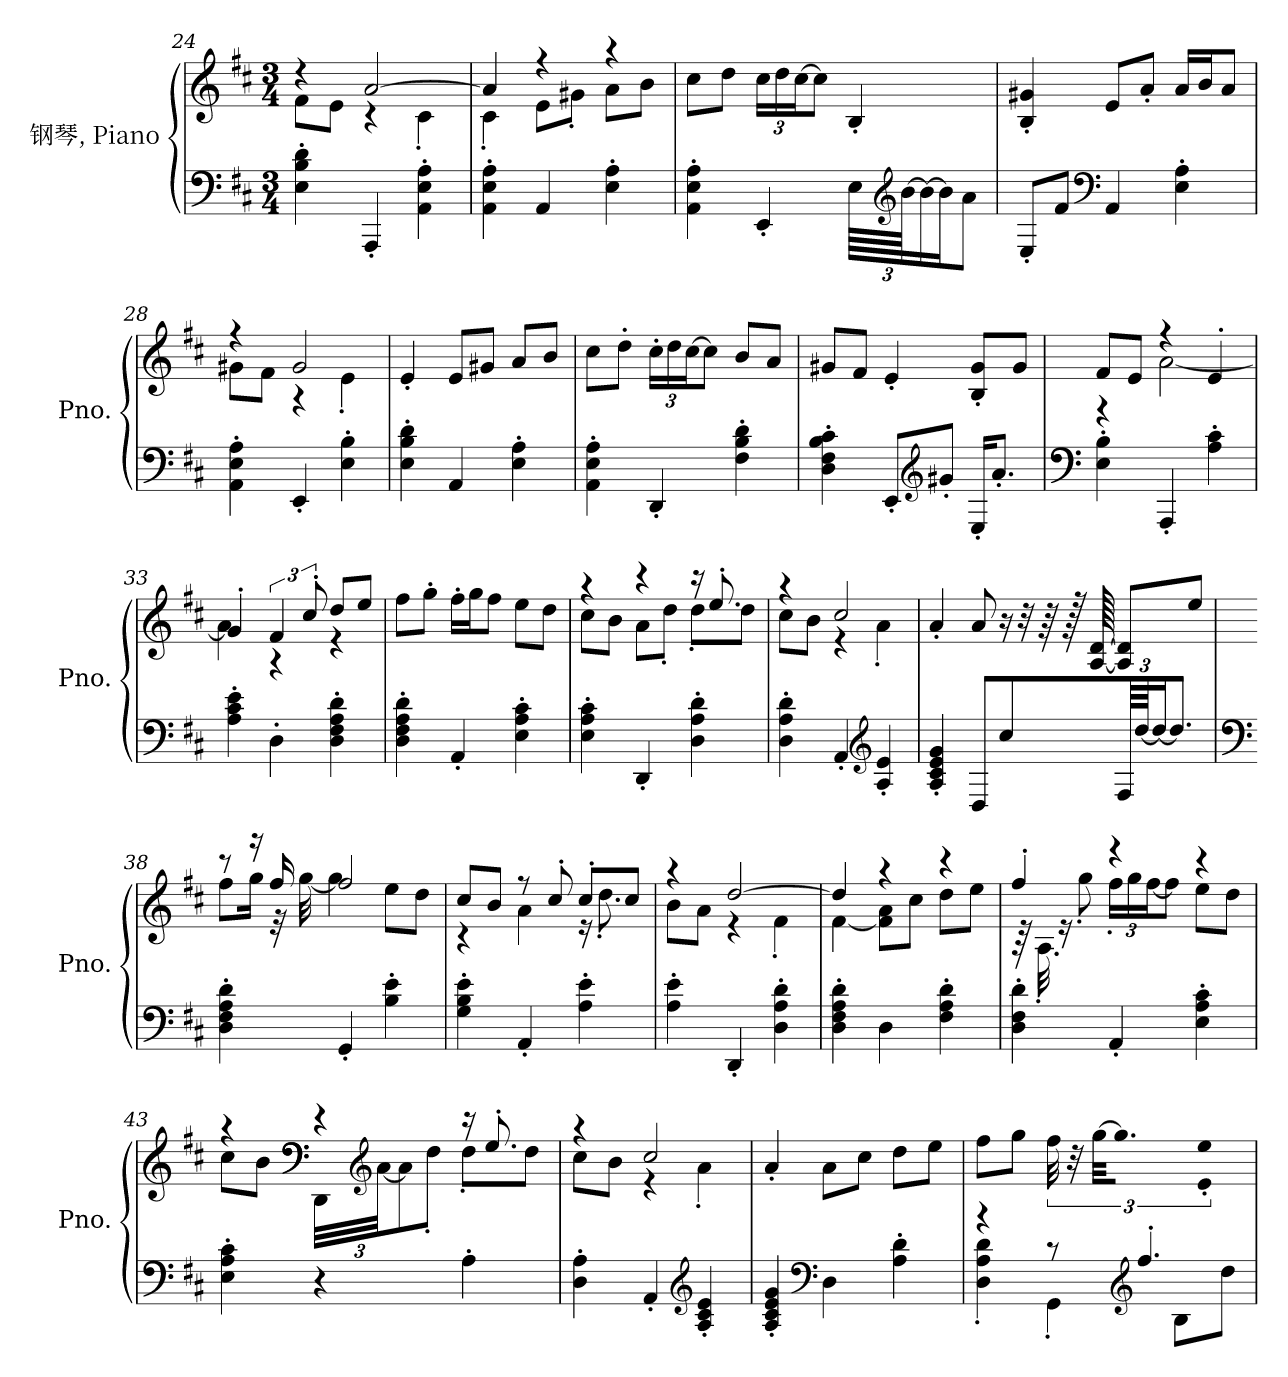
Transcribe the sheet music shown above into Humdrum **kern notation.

**kern	**kern
*part1	*part1
*staff2	*staff1
*I"钢琴, Piano	*
*I'Pno.	*
*clefF4	*clefG2
*k[f#c#]	*k[f#c#]
*M3/4	*M3/4
=24	=24
*	*^
4E\' 4B\' 4d\'	4r	8f#\L
.	.	8e\J
4AAA'/	[2a/	4r
4AA\' 4E\' 4A\'	.	4c#'\
=25	=25	=25
4AA\' 4E\' 4A\'	4a/]	4c#'\
4AA/	4r	8e\L
.	.	8g#X'\J
4E\' 4A\'	4r	8a\L
.	.	8b\J
*	*v	*v
!!LO:LB:g=z
=26	=26
4AA\' 4E\' 4A\'	8cc#\L
.	8dd\J
*	*Xbrackettup
4EE'/	24cc#\LL
.	24dd\
.	[24cc#\J
.	8cc#\J]
*Xbrackettup	*
96E\LLLL	4B'/
*clefG2	*
[96b\JJ	.
24b\_	.
16b\J]	.
8a\J	.
=27	=27
8E'/L	4B/' 4g#X/'
8f#/J	.
*clefF4	*
4AA/	8e/L
.	8a'/J
4E\' 4A\'	16a/LL
.	16b/J
.	8a/J
=28	=28
*	*^
4AA\' 4E\' 4A\'	4r	8g#X\L
.	.	8f#\J
4EE'/	2g#/	4r
4E\' 4B\'	.	4e'\
*	*v	*v
=29	=29
4E\' 4B\' 4d\'	4e'/
4AA/	8e/L
.	8g#X/J
4E\' 4A\'	8a/L
.	8b/J
=30	=30
4AA\' 4E\' 4A\'	8cc#\L
.	8dd'\J
4DD'/	24cc#'\LL
.	24dd\
.	[24cc#\J
.	8cc#\J]
4F#\' 4B\' 4d\'	8b/L
.	8a/J
!!LO:PB:g=z
=31	=31
4D\' 4F#\' 4B\' 4c#\'	8g#X/L
.	8f#/J
8EE'/L	4e'/
*clefG2	*
8g#X'/J	.
16E'/KL	8B/' 8g#/'L
8.a'/J	.
.	8g#/J
=32	=32
*clefF4	*
*	*^
4E\' 4B\'	8f#/L	4r
.	8e/J	.
4AAA'/	4r	[2a\
4A\' 4c#\'	4e'/	.
=33	=33	=33
4A\' 4c#\' 4e\'	4g'/	4a\]
*	*brackettup	*
4D'\	6f#/	4r
.	12cc#'/	.
4D\' 4F#\' 4A\' 4d\'	8dd/L	4r
.	8ee/J	.
*	*v	*v
=34	=34
4D\' 4F#\' 4A\' 4d\'	8ff#\L
.	8gg'\J
4AA'/	16ff#'\LL
.	16gg\J
.	8ff#\J
4E\' 4A\' 4c#\'	8ee\L
.	8dd\J
=35	=35
*	*^
4E\' 4A\' 4c#\'	4r	8cc#\L
.	.	8b\J
4DD'/	4r	8a\L
.	.	8dd'\J
4D\' 4A\' 4d\'	16r	8dd'\L
.	8.ee'/	.
.	.	8dd\J
!!LO:LB:g=z	!!
=36	=36	=36
4D\' 4A\' 4d\'	4r	8cc#\L
.	.	8b\J
4AA'/	2cc#/	4r
*clefG2	*	*
4A/' 4e/'	.	4a'\
*	*v	*v
=37	=37
4A/' 4c#/' 4e/' 4g/'	4a'/
8D/L	8a/
8cc#/	16r
.	32r
.	64r
.	128r
.	[128A/ [128d/
96F#/LLL	8A/] 8d/]L
[96dd/JJ	.
24dd/J_	.
8.dd/J]	.
.	8ee/J
=38	=38
*clefF4	*
*	*^
4D\' 4F#\' 4A\' 4d\'	8r	8ff#\L
.	16r	16gg\Jk
.	16ff#/	32r
.	.	[32gg\
4GG'/	2ff#/	4gg\]
4B\' 4e\'	.	8ee\L
.	.	8dd\J
=39	=39	=39
4G\' 4B\' 4e\'	8cc#/L	4r
.	8b/J	.
4AA'/	8r	4a\
.	8cc#'/	.
4A\' 4e\'	8cc#'/L	16r
.	.	8.dd'\
.	8cc#/J	.
!!LO:LB:g=z	!!
=40	=40	=40
4A\' 4e\'	4r	8b\L
.	.	8a\J
4DD'/	[2dd/	4r
4D\' 4A\' 4d\'	.	4f#'\
=41	=41	=41
4D\' 4F#\' 4A\' 4d\'	4dd/]	[4f#\
4D\	4r	8f#\] 8a\L
.	.	8cc#\J
4F#\' 4A\' 4d\'	4r	8dd\L
.	.	8ee\J
=42	=42	=42
4D\' 4F#\' 4d\'	4ff#'/	64r
.	.	32.A'\
.	.	16r
.	.	8gg'\
*	*	*Xbrackettup
4AA'/	4r	24ff#'\LL
.	.	24gg\
.	.	[24ff#\J
.	.	8ff#\J]
4E\' 4A\' 4c#\'	4r	8ee\L
.	.	8dd\J
=43	=43	=43
4E\' 4A\' 4c#\'	4r	8cc#\L
.	.	8b\J
*	*clefF4	*
4r	4r	48DD\LLL
*	*clefG2	*
.	.	[48a\JJ
.	.	12a\]
.	.	8dd'\J
4A'\	16r	8dd'\L
.	8.ee'/	.
.	.	8dd\J
=44	=44	=44
4D\' 4A\'	4r	8cc#\L
.	.	8b\J
4AA'/	2cc#/	4r
*clefG2	*	*
4A/' 4c#/' 4e/'	.	4a'\
*	*v	*v
!!LO:LB:g=z
=45	=45
4A/' 4c#/' 4e/' 4g/'	4a'/
*clefF4	*
4D\	8a\L
.	8cc#\J
4A\' 4d\'	8dd\L
.	8ee\J
=46	=46
*^	*
4r	4D\' 4A\' 4d\'	8ff#\L
.	.	8gg\J
*	*	*brackettup
8r	4GG'\	48ff#\
.	.	48r
.	.	[48gg\KKL
.	.	8.gg\J]
*clefG2	*	*
4.ff#'/	.	.
.	8B\L	4e/' 4ee/'
.	8dd\J	.
*v	*v	*
=	=
*-	*-
